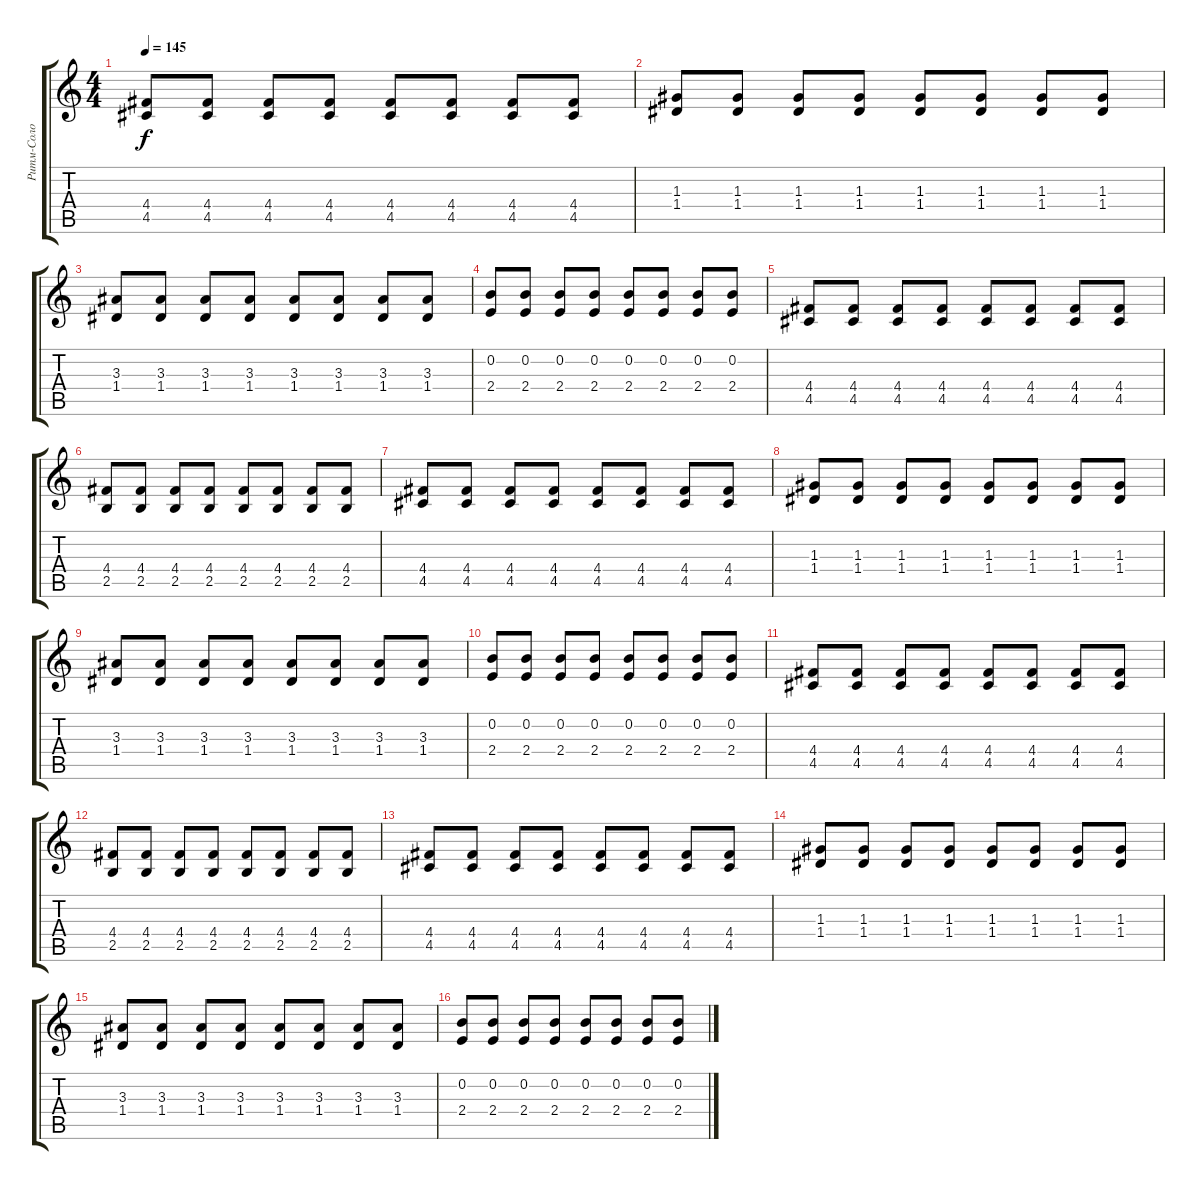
\track ("Ритм-Соло" "Ритм-Соло") {instrument distortionguitar}
\staff {score tabs}
\tuning (E4 B3 G3 D3 A2 E2) {hide}
\ts (4 4)
\tempo 145
\clef g2
\ks c
(4.4 4.5).8{dy f} (4.4 4.5).8 (4.4 4.5).8 (4.4 4.5).8 (4.4 4.5).8 (4.4 4.5).8 (4.4 4.5).8 (4.4 4.5).8 |
(1.3 1.4).8 (1.3 1.4).8 (1.3 1.4).8 (1.3 1.4).8 (1.3 1.4).8 (1.3 1.4).8 (1.3 1.4).8 (1.3 1.4).8 |
(3.3 1.4).8 (3.3 1.4).8 (3.3 1.4).8 (3.3 1.4).8 (3.3 1.4).8 (3.3 1.4).8 (3.3 1.4).8 (3.3 1.4).8 |
(0.2 2.4).8 (0.2 2.4).8 (0.2 2.4).8 (0.2 2.4).8 (0.2 2.4).8 (0.2 2.4).8 (0.2 2.4).8 (0.2 2.4).8 |
(4.4 4.5).8 (4.4 4.5).8 (4.4 4.5).8 (4.4 4.5).8 (4.4 4.5).8 (4.4 4.5).8 (4.4 4.5).8 (4.4 4.5).8 |
(4.4 2.5).8 (4.4 2.5).8 (4.4 2.5).8 (4.4 2.5).8 (4.4 2.5).8 (4.4 2.5).8 (4.4 2.5).8 (4.4 2.5).8 |
(4.4 4.5).8 (4.4 4.5).8 (4.4 4.5).8 (4.4 4.5).8 (4.4 4.5).8 (4.4 4.5).8 (4.4 4.5).8 (4.4 4.5).8 |
(1.3 1.4).8 (1.3 1.4).8 (1.3 1.4).8 (1.3 1.4).8 (1.3 1.4).8 (1.3 1.4).8 (1.3 1.4).8 (1.3 1.4).8 |
(3.3 1.4).8 (3.3 1.4).8 (3.3 1.4).8 (3.3 1.4).8 (3.3 1.4).8 (3.3 1.4).8 (3.3 1.4).8 (3.3 1.4).8 |
(0.2 2.4).8 (0.2 2.4).8 (0.2 2.4).8 (0.2 2.4).8 (0.2 2.4).8 (0.2 2.4).8 (0.2 2.4).8 (0.2 2.4).8 |
(4.4 4.5).8 (4.4 4.5).8 (4.4 4.5).8 (4.4 4.5).8 (4.4 4.5).8 (4.4 4.5).8 (4.4 4.5).8 (4.4 4.5).8 |
(4.4 2.5).8 (4.4 2.5).8 (4.4 2.5).8 (4.4 2.5).8 (4.4 2.5).8 (4.4 2.5).8 (4.4 2.5).8 (4.4 2.5).8 |
(4.4 4.5).8 (4.4 4.5).8 (4.4 4.5).8 (4.4 4.5).8 (4.4 4.5).8 (4.4 4.5).8 (4.4 4.5).8 (4.4 4.5).8 |
(1.3 1.4).8 (1.3 1.4).8 (1.3 1.4).8 (1.3 1.4).8 (1.3 1.4).8 (1.3 1.4).8 (1.3 1.4).8 (1.3 1.4).8 |
(3.3 1.4).8 (3.3 1.4).8 (3.3 1.4).8 (3.3 1.4).8 (3.3 1.4).8 (3.3 1.4).8 (3.3 1.4).8 (3.3 1.4).8 |
(0.2 2.4).8 (0.2 2.4).8 (0.2 2.4).8 (0.2 2.4).8 (0.2 2.4).8 (0.2 2.4).8 (0.2 2.4).8 (0.2 2.4).8
